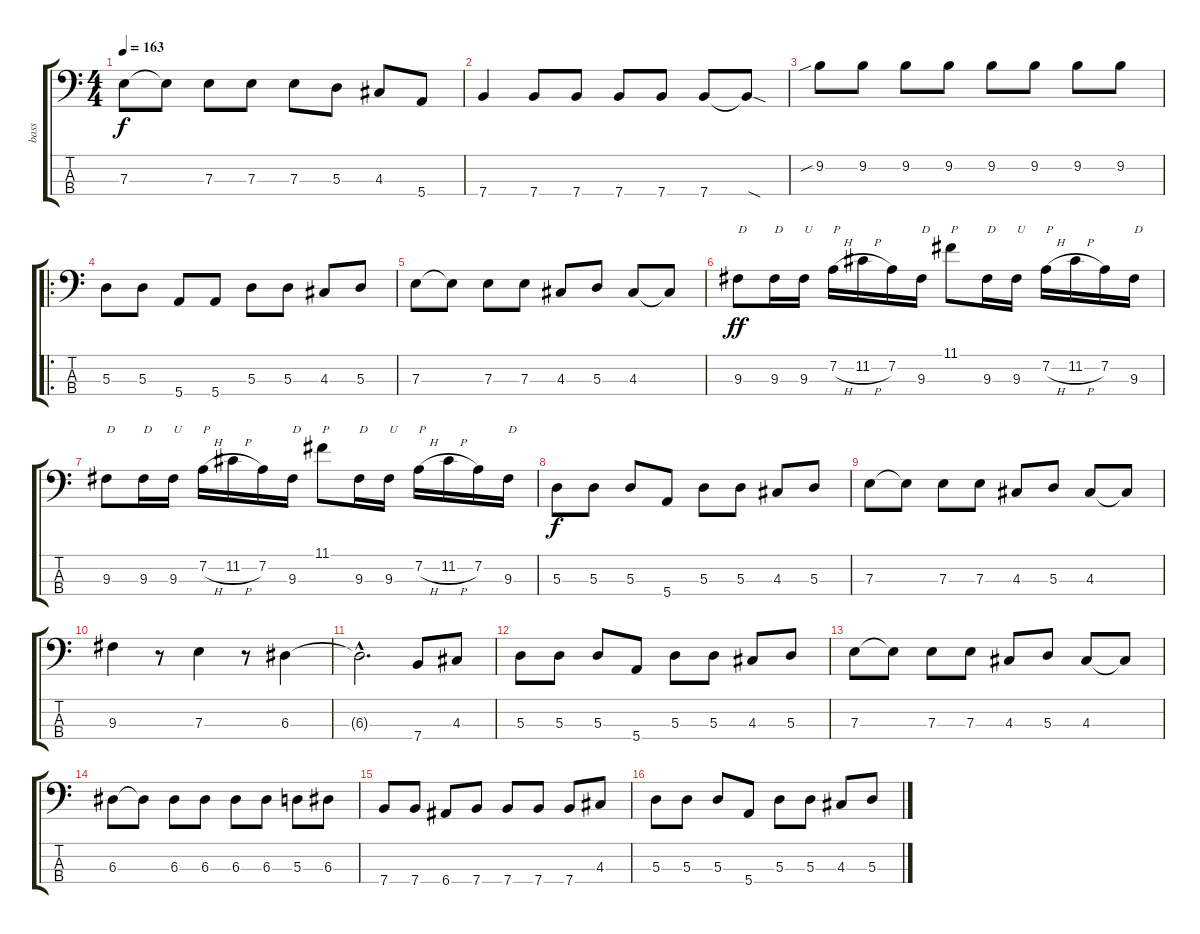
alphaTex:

\track ("bass" "bass") {instrument electricbassfinger}
\staff {score tabs}
\tuning (G2 D2 A1 E1) {hide}
\ts (4 4)
\tempo 163
\clef f4
\ks c
7.3.8{dy f} 7.3{t}.8 7.3.8 7.3.8 7.3.8 5.3.8 4.3.8 5.4.8 |
7.4.4 7.4.8 7.4.8 7.4.8 7.4.8 7.4.8 7.4{sod t}.8 |
9.2{sib}.8 9.2.8 9.2.8 9.2.8 9.2.8 9.2.8 9.2.8 9.2.8 |
\ro
5.3.8 5.3.8 5.4.8 5.4.8 5.3.8 5.3.8 4.3.8 5.3.8 |
7.3.8 7.3{t}.8 7.3.8 7.3.8 4.3.8 5.3.8 4.3.8 4.3{t}.8 |
9.3.8{txt "D" dy ff instrument slapbass1} 9.3.16{txt "D"} 9.3.16{txt "U"} 7.2{h}.16{txt "P"} 11.2{h}.16 7.2.16 9.3.16{txt "D"} 11.1.8{txt "P"} 9.3.16{txt "D"} 9.3.16{txt "U"} 7.2{h}.16{txt "P"} 11.2{h}.16 7.2.16 9.3.16{txt "D"} |
9.3.8{txt "D"} 9.3.16{txt "D"} 9.3.16{txt "U"} 7.2{h}.16{txt "P"} 11.2{h}.16 7.2.16 9.3.16{txt "D"} 11.1.8{txt "P"} 9.3.16{txt "D"} 9.3.16{txt "U"} 7.2{h}.16{txt "P"} 11.2{h}.16 7.2.16 9.3.16{txt "D"} |
5.3.8{dy f instrument electricbassfinger} 5.3.8 5.3.8 5.4.8 5.3.8 5.3.8 4.3.8 5.3.8 |
7.3.8 7.3{t}.8 7.3.8 7.3.8 4.3.8 5.3.8 4.3.8 4.3{t}.8 |
9.3.4 r.8 7.3.4 r.8 6.3.4 |
6.3{hac t}.2{d} 7.4.8 4.3.8 |
5.3.8 5.3.8 5.3.8 5.4.8 5.3.8 5.3.8 4.3.8 5.3.8 |
7.3.8 7.3{t}.8 7.3.8 7.3.8 4.3.8 5.3.8 4.3.8 4.3{t}.8 |
6.3.8 6.3{t}.8 6.3.8 6.3.8 6.3.8 6.3.8 5.3.8 6.3.8 |
7.4.8 7.4.8 6.4.8 7.4.8 7.4.8 7.4.8 7.4.8 4.3.8 |
5.3.8 5.3.8 5.3.8 5.4.8 5.3.8 5.3.8 4.3.8 5.3.8
